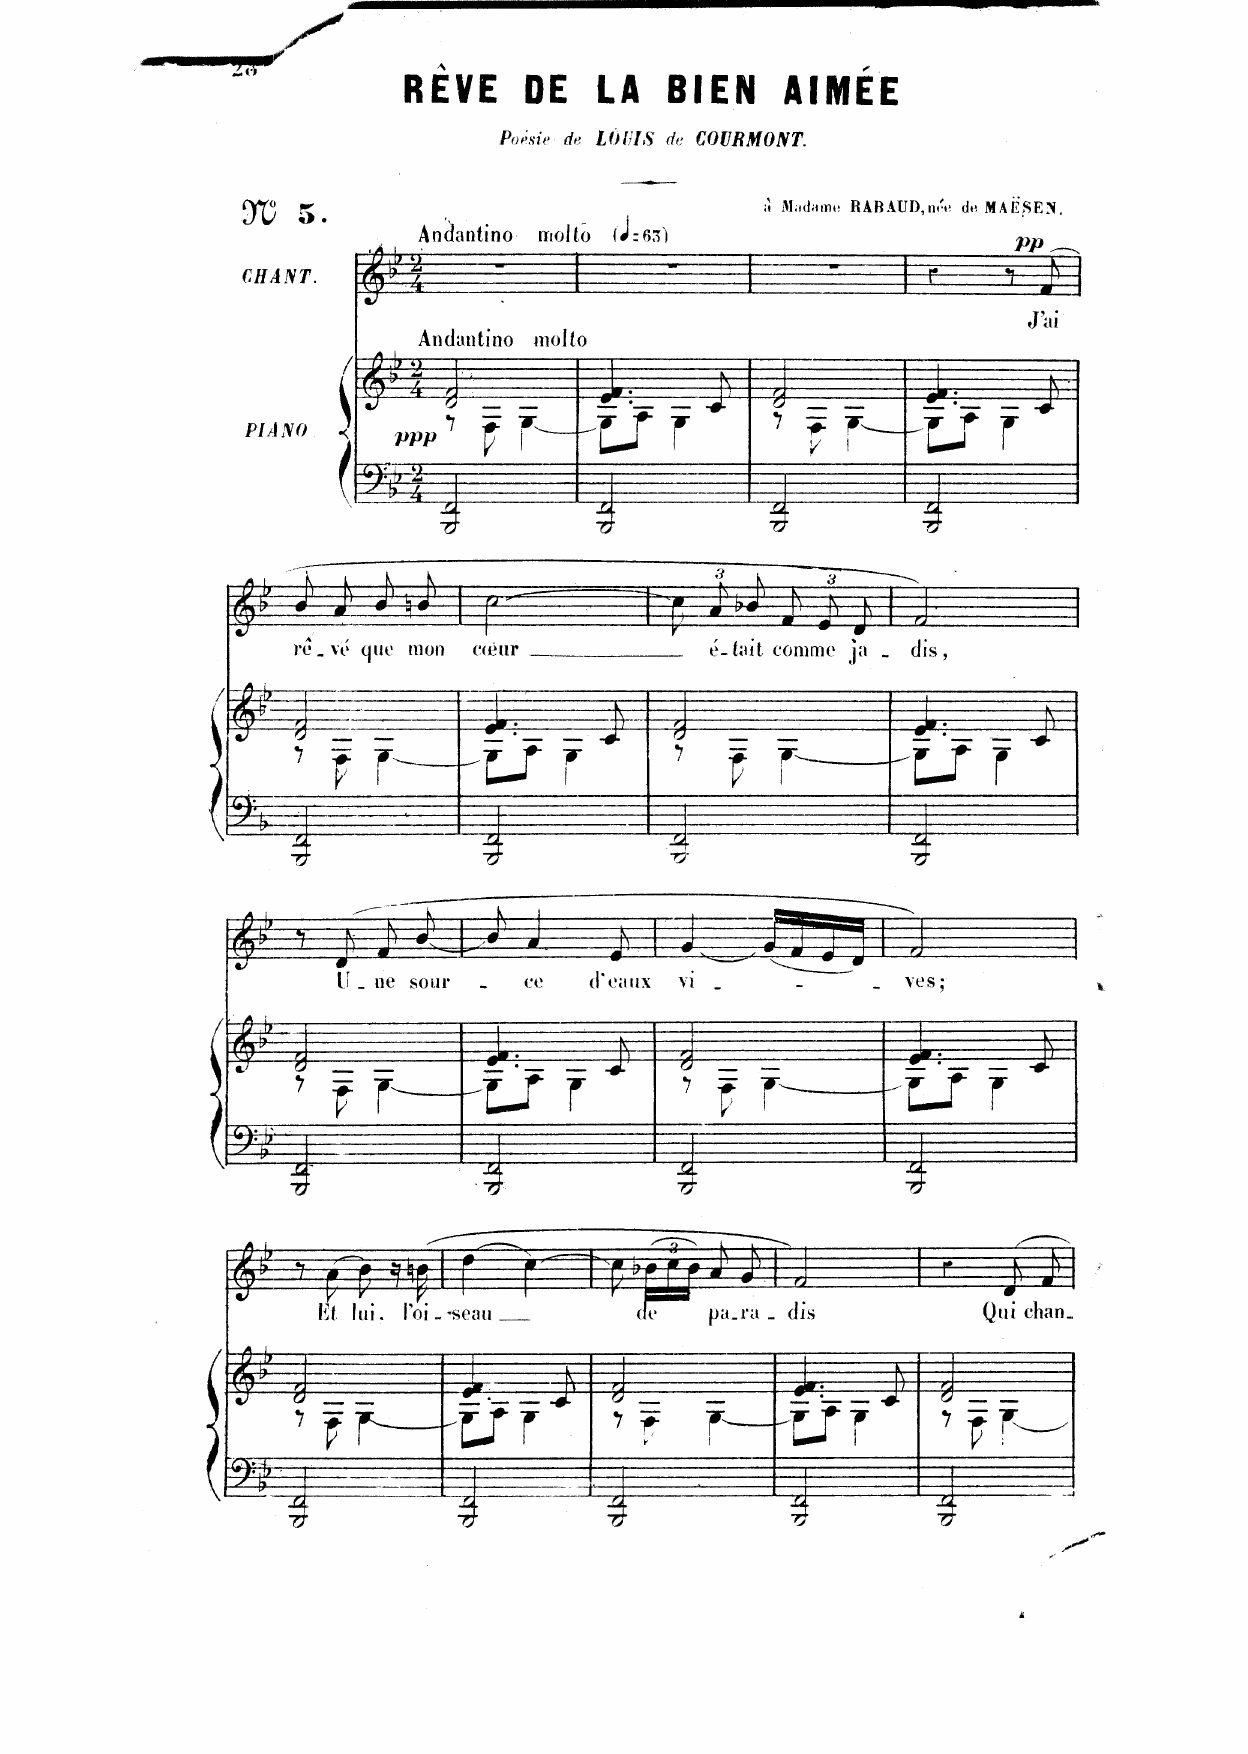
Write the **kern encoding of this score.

**kern	**kern	**dynam	**kern	**text	**dynam
*part2	*part2	*part2	*part1	*part1	*part1
*staff3	*staff2	*staff2/3	*staff1	*staff1	*staff1
*I"Piano	*	*	*I"Chant Voice	*	*
*I'Pno	*	*	*	*	*
*clefF4	*clefG2	*	*clefG2	*	*
*k[b-e-]	*k[b-e-]	*	*k[b-e-]	*	*
*M2/4	*M2/4	*	*M2/4	*	*
*MM63	*MM63	*	*MM63	*	*
=1	=1	=1	=1	=1	=1
*	*^	*	*	*	*
!	!	!	!	!LO:TX:a:B:t=Andantino molto	!	!
!	!LO:TX:a:B:t=Andantino molto	!	!	!	!	!
!	!	!	!LO:DY:b	!	!	!
2BBB-/ 2FF/	2d/ 2f/	8r	ppp	2r	.	.
.	.	8F\	.	.	.	.
.	.	[4G\	.	.	.	.
=2	=2	=2	=2	=2	=2	=2
2BBB-/ 2FF/	4.e-/ 4.f/	8G\L]	.	2r	.	.
.	.	8A\J	.	.	.	.
.	.	4G\	.	.	.	.
.	8c/	.	.	.	.	.
=3	=3	=3	=3	=3	=3	=3
2BBB-/ 2FF/	2d/ 2f/	8r	.	2r	.	.
.	.	8F\	.	.	.	.
.	.	[4G\	.	.	.	.
=4	=4	=4	=4	=4	=4	=4
2BBB-/ 2FF/	4.e-/ 4.f/	8G\L]	.	4r	.	.
.	.	8A\J	.	.	.	.
.	.	4G\	.	8r	.	.
!	!	!	!	!	!	!LO:DY:a
.	8c/	.	.	(8f/	J’ai	pp
=5	=5	=5	=5	=5	=5	=5
2BBB-/ 2FF/	2d/ 2f/	8r	.	8b-/	rê-	.
.	.	8F\	.	8a/	-vé	.
.	.	[4G\	.	8b-/	que	.
.	.	.	.	8bn/	mon	.
=6	=6	=6	=6	=6	=6	=6
2BBB-/ 2FF/	4.e-/ 4.f/	8G\L]	.	[2cc\	cœur	.
.	.	8A\J	.	.	.	.
.	.	4G\	.	.	.	.
.	8c/	.	.	.	.	.
=7	=7	=7	=7	=7	=7	=7
2BBB-/ 2FF/	2d/ 2f/	8r	.	12cc\]	.	.
.	.	.	.	12a/	é-	.
.	.	8F\	.	.	.	.
.	.	.	.	12b-X/	-tait	.
.	.	[4G\	.	12f/	com-	.
.	.	.	.	12e-/	-me	.
.	.	.	.	12d/	ja-	.
=8	=8	=8	=8	=8	=8	=8
2BBB-/ 2FF/	4.e-/ 4.f/	8G\L]	.	2f/)	-dis,	.
.	.	8A\J	.	.	.	.
.	.	4G\	.	.	.	.
.	8c/	.	.	.	.	.
=9	=9	=9	=9	=9	=9	=9
2BBB-/ 2FF/	2d/ 2f/	8r	.	8r	.	.
.	.	8F\	.	(8d/	U-	.
.	.	[4G\	.	8f/	-ne	.
.	.	.	.	[8b-/	sour-	.
=10	=10	=10	=10	=10	=10	=10
2BBB-/ 2FF/	4.e-/ 4.f/	8G\L]	.	8b-/]	.	.
.	.	8A\J	.	4a/	-ce	.
.	.	4G\	.	.	.	.
.	8c/	.	.	8e-/	d’eaux	.
=11	=11	=11	=11	=11	=11	=11
2BBB-/ 2FF/	2d/ 2f/	8r	.	[4g/	vi-	.
.	.	8F\	.	.	.	.
.	.	[4G\	.	(16g/LL]	.	.
.	.	.	.	16f/	.	.
.	.	.	.	16e-/	.	.
.	.	.	.	16d/JJ)	.	.
=12	=12	=12	=12	=12	=12	=12
2BBB-/ 2FF/	4.e-/ 4.f/	8G\L]	.	2f/)	-ves;	.
.	.	8A\J	.	.	.	.
.	.	4G\	.	.	.	.
.	8c/	.	.	.	.	.
=13	=13	=13	=13	=13	=13	=13
2BBB-/ 2FF/	2d/ 2f/	8r	.	8r	.	.
.	.	8F\	.	(8a\	Et	.
.	.	[4G\	.	8b-\)	lui,	.
.	.	.	.	16r	.	.
.	.	.	.	(16bn\	l’oi-	.
=14	=14	=14	=14	=14	=14	=14
2BBB-/ 2FF/	4.e-/ 4.f/	8G\L]	.	(4dd\	-seau	.
.	.	8A\J	.	.	.	.
.	.	4G\	.	[4cc\)	.	.
.	8c/	.	.	.	.	.
=15	=15	=15	=15	=15	=15	=15
2BBB-/ 2FF/	2d/ 2f/	8r	.	8cc\]	.	.
.	.	8F\	.	(24b-X\LL	de	.
.	.	.	.	24cc\	.	.
.	.	.	.	24b-\JJ)	.	.
.	.	[4G\	.	8a/	pa-	.
.	.	.	.	8g/	-ra-	.
=16	=16	=16	=16	=16	=16	=16
2BBB-/ 2FF/	4.e-/ 4.f/	8G\L]	.	2f/)	-dis	.
.	.	8A\J	.	.	.	.
.	.	4G\	.	.	.	.
.	8c/	.	.	.	.	.
=17	=17	=17	=17	=17	=17	=17
2BBB-/ 2FF/	2d/ 2f/	8r	.	4r	.	.
.	.	8F\	.	.	.	.
.	.	[4G\	.	8d/	Qui	.
.	.	.	.	8f/	chan-	.
*	*v	*v	*	*	*	*
=	=	=	=	=	=
*-	*-	*-	*-	*-	*-
